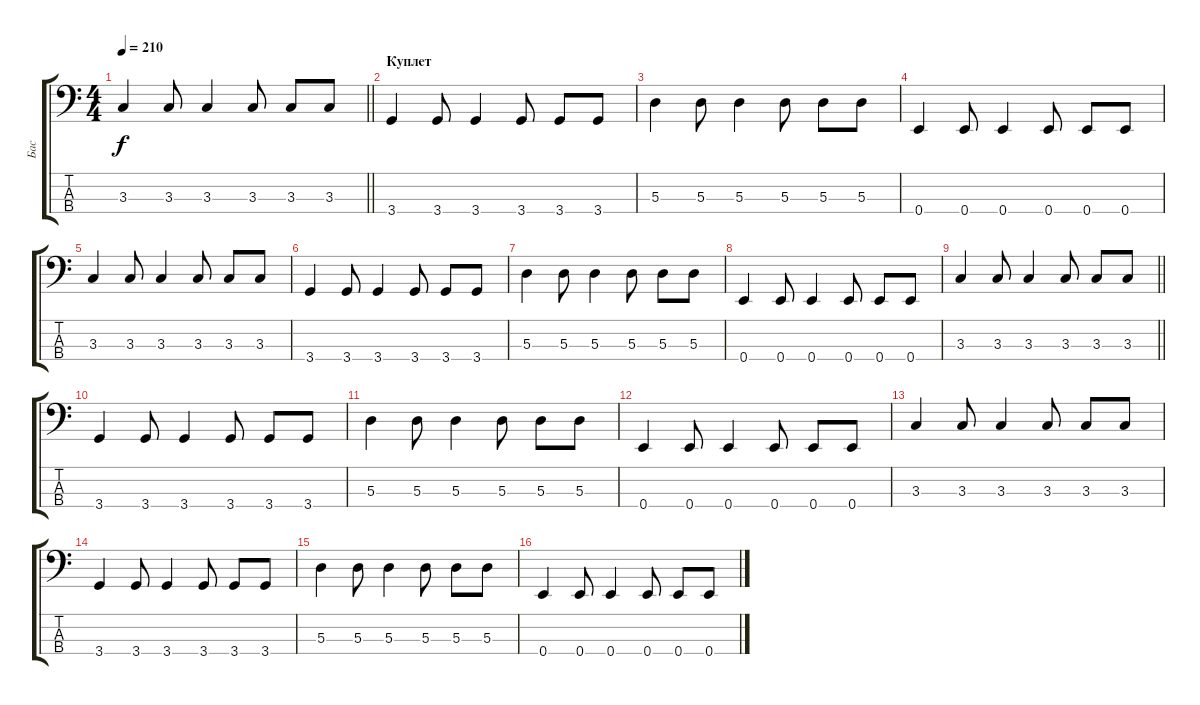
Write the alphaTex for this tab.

\track ("Бас" "Бас") {instrument electricbassfinger}
\staff {score tabs}
\tuning (G2 D2 A1 E1) {hide}
\ts (4 4)
\tempo 210
\clef f4
\barLineRight lightlight
\ks c
3.3.4{dy f} 3.3.8 3.3.4 3.3.8 3.3.8 3.3.8 |
\section ("" "Куплет")
3.4.4 3.4.8 3.4.4 3.4.8 3.4.8 3.4.8 |
5.3.4 5.3.8 5.3.4 5.3.8 5.3.8 5.3.8 |
0.4.4 0.4.8 0.4.4 0.4.8 0.4.8 0.4.8 |
3.3.4 3.3.8 3.3.4 3.3.8 3.3.8 3.3.8 |
3.4.4 3.4.8 3.4.4 3.4.8 3.4.8 3.4.8 |
5.3.4 5.3.8 5.3.4 5.3.8 5.3.8 5.3.8 |
0.4.4 0.4.8 0.4.4 0.4.8 0.4.8 0.4.8 |
\barLineRight lightlight
3.3.4 3.3.8 3.3.4 3.3.8 3.3.8 3.3.8 |
3.4.4 3.4.8 3.4.4 3.4.8 3.4.8 3.4.8 |
5.3.4 5.3.8 5.3.4 5.3.8 5.3.8 5.3.8 |
0.4.4 0.4.8 0.4.4 0.4.8 0.4.8 0.4.8 |
3.3.4 3.3.8 3.3.4 3.3.8 3.3.8 3.3.8 |
3.4.4 3.4.8 3.4.4 3.4.8 3.4.8 3.4.8 |
5.3.4 5.3.8 5.3.4 5.3.8 5.3.8 5.3.8 |
0.4.4 0.4.8 0.4.4 0.4.8 0.4.8 0.4.8
